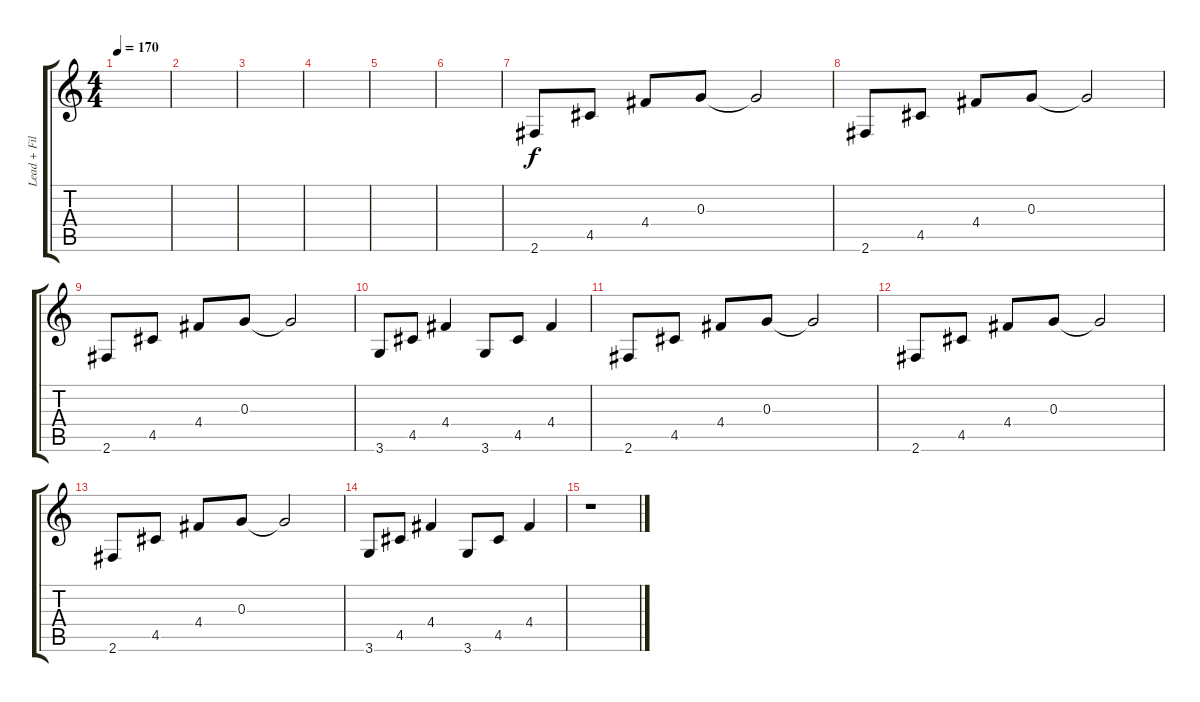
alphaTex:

\track ("Lead + Fills" "Lead + Fil") {instrument distortionguitar}
\staff {score tabs}
\tuning (E4 B3 G3 D3 A2 E2) {hide}
\ts (4 4)
\tempo 170
\clef g2
\ks c
|
|
|
|
|
|
2.6.8{volume 12 instrument acousticguitarsteel} 4.5.8 4.4.8 0.3.8 0.3{t}.2 |
2.6.8 4.5.8 4.4.8 0.3.8 0.3{t}.2 |
2.6.8 4.5.8 4.4.8 0.3.8 0.3{t}.2 |
3.6.8 4.5.8 4.4.4 3.6.8 4.5.8 4.4.4 |
2.6.8 4.5.8 4.4.8 0.3.8 0.3{t}.2 |
2.6.8 4.5.8 4.4.8 0.3.8 0.3{t}.2 |
2.6.8 4.5.8 4.4.8 0.3.8 0.3{t}.2 |
3.6.8 4.5.8 4.4.4 3.6.8 4.5.8 4.4.4 |
r.1
